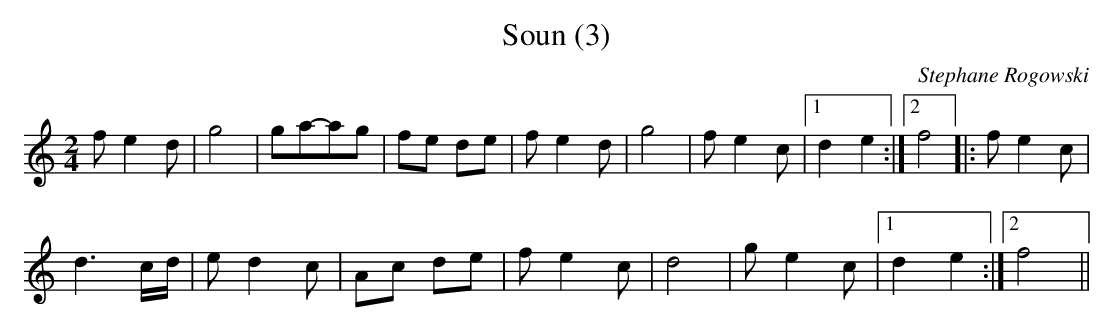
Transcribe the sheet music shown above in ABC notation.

X:1
T:Soun (3)
M:2/4
L:1/8
C:Stephane Rogowski
K:C
fe2d | g4 | ga-ag | fe de | fe2d | g4 | fe2c |1 d2 e2 :|2 f4 |: fe2c |
d3 c/d/ | ed2c | Ac de | fe2c | d4| ge2c |1d2e2 :|2 f4 ||
